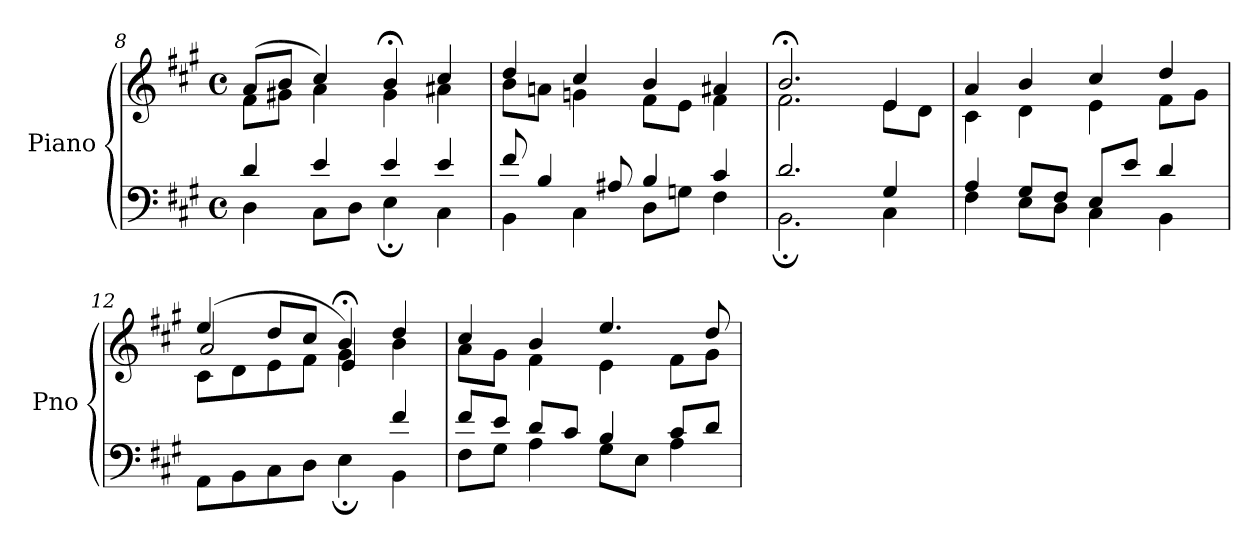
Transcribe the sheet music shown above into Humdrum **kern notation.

**kern	**kern
*part1	*part1
*staff2	*staff1
*I"Piano	*
*I'Pno	*
*clefF4	*clefG2
*k[f#c#g#]	*k[f#c#g#]
*M4/4	*M4/4
*met(c)	*met(c)
=8	=8
*^	*^
4d/	4D\	(>8a/L	8f#\L
.	.	8b/J	8g#X\J
4e/	8C#\L	4cc#/)	4a\
.	8D\J	.	.
4e/	4E;\	4b;</	4g#\
4e/	4C#\	4cc#/	4a#X\
=9	=9	=9	=9
8f#/	4BB\	4dd/	8b\L
4B/	.	.	8an\J
.	4C#\	4cc#/	4gn\
8A#X/	.	.	.
4B/	8D\L	4b/	8f#\L
.	8Gn\J	.	8e\J
4c#/	4F#\	4a#X/	4f#\
=10	=10	=10	=10
2.d/	2.BB;\	2.b;</	2.f#\
4G#/	4C#\	4e/	8e\L
.	.	.	8d\J
=11	=11	=11	=11
4A/	4F#\	4a/	4c#\
8G#/L	8E\L	4b/	4d\
8F#/J	8D\J	.	.
8E/L	4C#\	4cc#/	4e\
8e/J	.	.	.
4d/	4BB\	4dd/	8f#\L
.	.	.	8g#\J
=12	=12	=12	=12
*	*	*	*^
2.ryy	8AA\L	(>4ee/	2a/	8c#\L
.	8BB\	.	.	8d\
.	8C#\	8dd/L	.	8e\
.	8D\J	8cc#/J	.	8f#\J
.	4E;\	4b;</)	4e/	4g#\
4f#/	4BB\	4dd/	4b\	4ryy
*	*	*	*v	*v
=13	=13	=13	=13
8f#/L	8F#\L	4cc#/	8a\L
8e/J	8G#\J	.	8g#\J
8d/L	4A\	4b/	4f#\
8c#/J	.	.	.
4B/	8G#\L	4.ee/	4e\
.	8E\J	.	.
8c#/L	4A\	.	8f#\L
8d/J	.	8dd/	8g#\J
*v	*v	*	*
*	*v	*v
=	=
*-	*-
